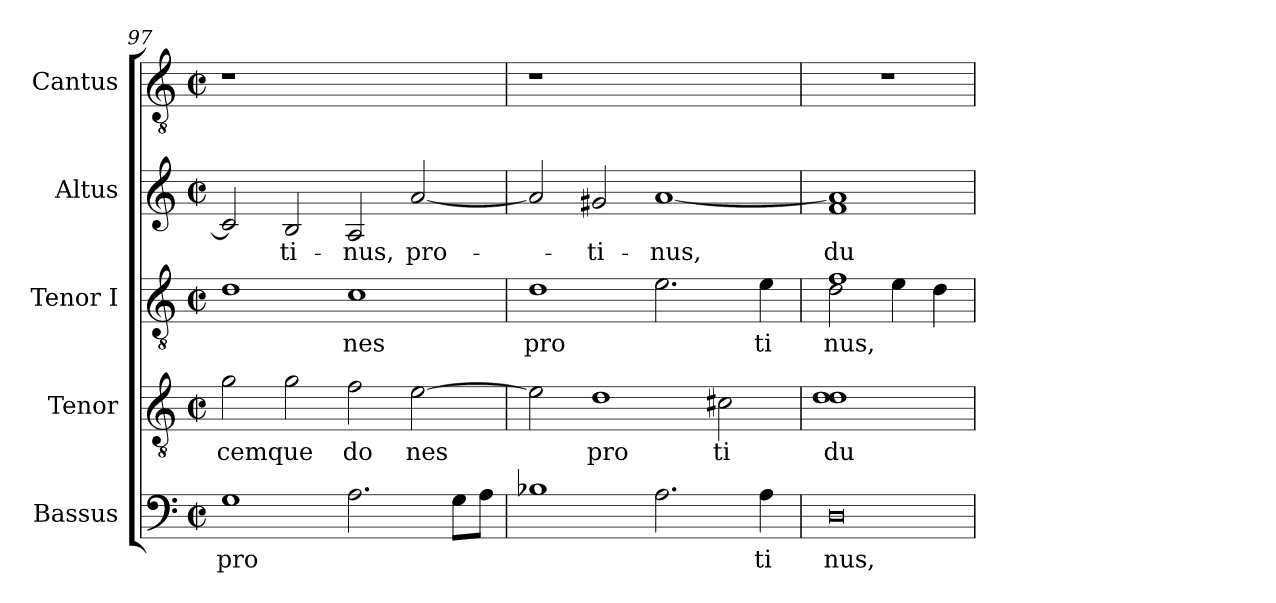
**kern	**text	**kern	**text	**kern	**text	**kern	**text	**kern
*part5	*part5	*part4	*part4	*part3	*part3	*part2	*part2	*part1
*staff5	*staff5	*staff4	*staff4	*staff3	*staff3	*staff2	*staff2	*staff1
*I"Bassus	*	*I"Tenor	*	*I"Tenor I	*	*I"Altus	*	*I"Cantus
*I'Bassus	*	*I'Tenor	*	*I'Tenor I	*	*I'Altus	*	*I'Cantus
*clefF4	*	*clefGv2	*	*clefGv2	*	*clefG2	*	*clefGv2
*M2/2	*	*M2/2	*	*M2/2	*	*M2/2	*	*M2/2
*met(c|)	*	*met(c|)	*	*met(c|)	*	*met(c|)	*	*met(c|)
=97	=97	=97	=97	=97	=97	=97	=97	=97
!	!LO:LY:b:cj	!	!LO:LY:b:cj	!	!	!	!	!
1G	pro	2g\	cemque	1d	.	2c/]	.	1r
!	!	!	!	!	!	!	!LO:LY:b:cj	!
.	.	2g\	.	.	.	2B/	-ti-	.
!	!	!	!LO:LY:b:cj	!	!LO:LY:b:cj	!	!LO:LY:b:cj	!
2.A\	.	2f\	do	1c	nes	2A/	-nus,	1ryy
!	!	!	!LO:LY:b	!	!	!	!LO:LY:b	!
.	.	[>2e\	nes	.	.	[<2a/	pro-	.
8G\L	.	.	.	.	.	.	.	.
8A\J	.	.	.	.	.	.	.	.
=98	=98	=98	=98	=98	=98	=98	=98	=98
!	!	!	!	!	!LO:LY:b:cj	!	!	!
1B-	.	2e\]	.	1d	pro	2a/]	.	1r
!	!	!	!LO:LY:b:cj	!	!	!	!LO:LY:b:cj	!
.	.	1d	pro	.	.	2g#/	-ti-	.
!	!	!	!	!	!	!	!LO:LY:b	!
2.A\	.	.	.	2.e\	.	[>1a	-nus,	1ryy
!	!	!	!LO:LY:b:cj	!	!	!	!	!
.	.	2c#\	ti	.	.	.	.	.
!	!LO:LY:b:cj	!	!	!	!LO:LY:b:cj	!	!	!
4A\	ti	.	.	4e\	ti	.	.	.
!!LO:PB:g=z
=99	=99	=99	=99	=99	=99	=99	=99	=99
!LO:N:vis=0	!LO:LY:b:cj	!	!LO:LY:b:cj	!	!LO:LY:b	!	!LO:LY:b:cj	!
*	*	*	*	*^	*	*	*	*
1D	nus,	1d 1d	du-	1f	2d\	nus,	1a] 1f	du-	1r
.	.	.	.	.	4e\	.	.	.	.
.	.	.	.	.	4d\	.	.	.	.
*	*	*	*	*v	*v	*	*	*	*
=	=	=	=	=	=	=	=	=
*-	*-	*-	*-	*-	*-	*-	*-	*-
